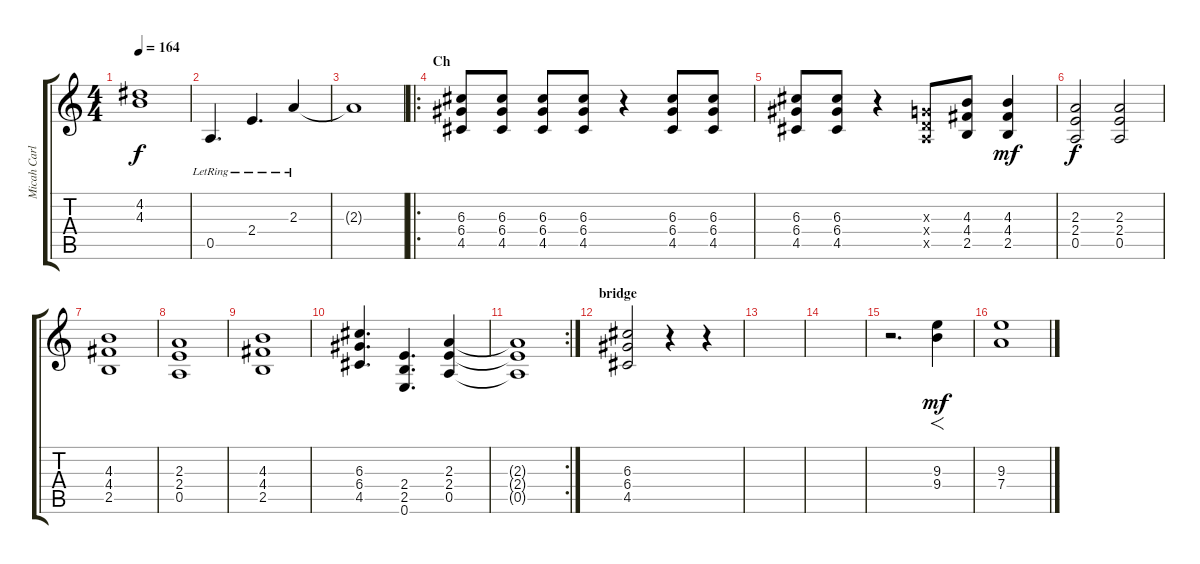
\track ("Micah Carli (Guitar)" "Micah Carl") {instrument distortionguitar}
\staff {score tabs}
\tuning (E4 B3 G3 D3 A2 E2) {hide}
\ts (4 4)
\tempo 164
\clef g2
\ks c
(4.2{t} 4.3{t}).1{dy f} |
0.5{lr}.4{d} 2.4{lr}.4{d} 2.3{lr}.4 |
2.3{t}.1 |
\ro
\section ("" "Ch")
(6.3 6.4 4.5).8 (6.3 6.4 4.5).8 (6.3 6.4 4.5).8 (6.3 6.4 4.5).8 r.4 (6.3 6.4 4.5).8 (6.3 6.4 4.5).8 |
(6.3 6.4 4.5).8 (6.3 6.4 4.5).8 r.4 (0.3{x} 0.4{x} 0.5{x}).8 (4.3 4.4 2.5).8 (4.3 4.4 2.5).4{dy mf} |
(2.3 2.4 0.5).2{dy f} (2.3 2.4 0.5).2 |
(4.3 4.4 2.5).1 |
(2.3 2.4 0.5).1 |
(4.3 4.4 2.5).1 |
(6.3 6.4 4.5).4{d instrument distortionguitar} (2.4 2.5 0.6).4{d} (2.3 2.4 0.5).4 |
\rc 2
(2.3{t} 2.4{t} 0.5{t}).1 |
\section ("" "bridge")
(6.3 6.4 4.5).2 r.4 r.4 |
|
|
r.2{d} (9.3 9.4).4{f dy mf} |
(9.3 7.4).1
